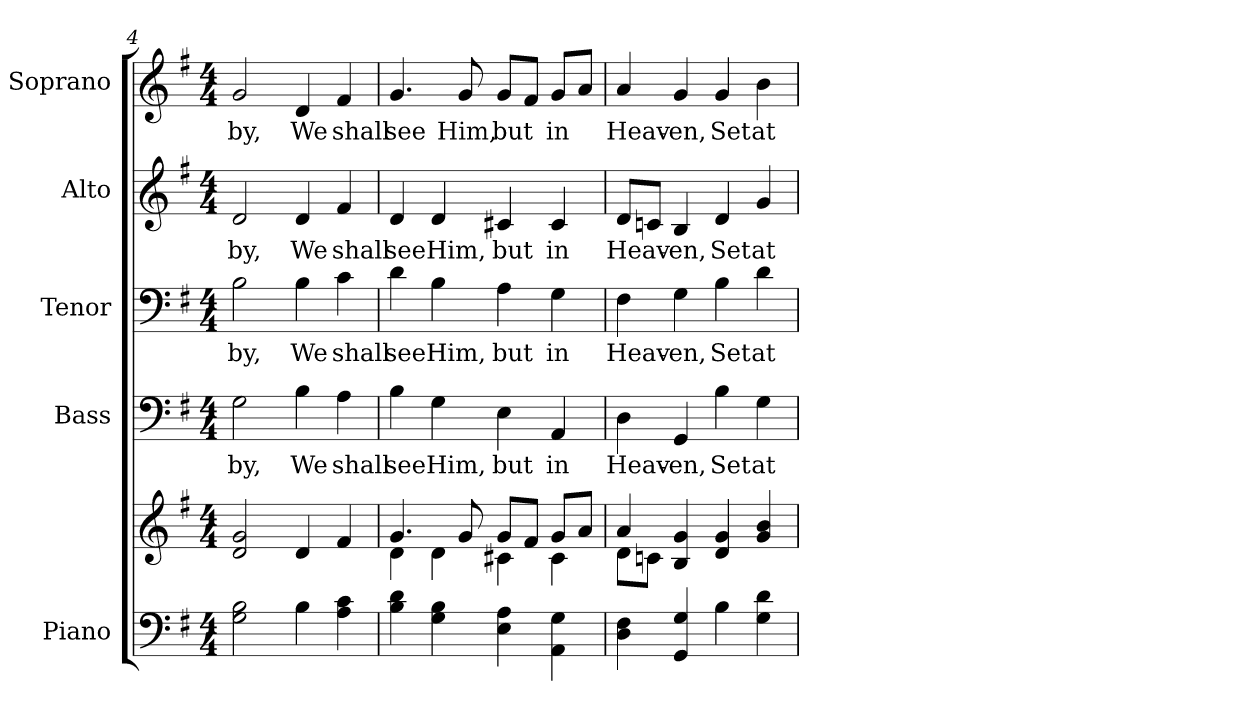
**kern	**kern	**kern	**text	**kern	**text	**kern	**text	**kern	**text
*part5	*part5	*part4	*part4	*part3	*part3	*part2	*part2	*part1	*part1
*staff6	*staff5	*staff4	*staff4	*staff3	*staff3	*staff2	*staff2	*staff1	*staff1
*I"Piano	*	*I"Bass	*	*I"Tenor	*	*I"Alto	*	*I"Soprano	*
*I'Pno.	*	*I'B.	*	*I'T.	*	*I'A.	*	*I'S.	*
*clefF4	*clefG2	*clefF4	*	*clefF4	*	*clefG2	*	*clefG2	*
*k[f#]	*k[f#]	*k[f#]	*	*k[f#]	*	*k[f#]	*	*k[f#]	*
*G:	*G:	*G:	*	*G:	*	*G:	*	*G:	*
*M4/4	*M4/4	*M4/4	*	*M4/4	*	*M4/4	*	*M4/4	*
=4	=4	=4	=4	=4	=4	=4	=4	=4	=4
!	!	!	!LO:LY:b:color=#000000	!	!	!	!	!	!
!	!	!	!	!	!LO:LY:b:color=#000000	!	!	!	!
!	!	!	!	!	!	!	!LO:LY:b:color=#000000	!	!
!	!	!	!	!	!	!	!	!	!LO:LY:b:color=#000000
2Gi\ 2Bi	2di/ 2gi	2Gi\	by,	2Bi\	by,	2di/	by,	2gi/	by,
!	!	!	!LO:LY:b:color=#000000	!	!	!	!	!	!
!	!	!	!	!	!LO:LY:b:color=#000000	!	!	!	!
!	!	!	!	!	!	!	!LO:LY:b:color=#000000	!	!
!	!	!	!	!	!	!	!	!	!LO:LY:b:color=#000000
4Bi\	4di/	4Bi\	We	4Bi\	We	4di/	We	4di/	We
!	!	!	!LO:LY:b:color=#000000	!	!	!	!	!	!
!	!	!	!	!	!LO:LY:b:color=#000000	!	!	!	!
!	!	!	!	!	!	!	!LO:LY:b:color=#000000	!	!
!	!	!	!	!	!	!	!	!	!LO:LY:b:color=#000000
4Ai\ 4ci	4f#i/	4Ai\	shall	4ci\	shall	4f#i/	shall	4f#i/	shall
!!LO:PB:g=z
=5	=5	=5	=5	=5	=5	=5	=5	=5	=5
*	*^	*	*	*	*	*	*	*	*
!	!	!	!	!LO:LY:b:color=#000000	!	!	!	!	!	!
!	!	!	!	!	!	!LO:LY:b:color=#000000	!	!	!	!
!	!	!	!	!	!	!	!	!LO:LY:b:color=#000000	!	!
!	!	!	!	!	!	!	!	!	!	!LO:LY:b:color=#000000
4Bi\ 4di	4.gi/	4di\	4Bi\	see	4di\	see	4di/	see	4.gi/	see
!	!	!	!	!LO:LY:b:color=#000000	!	!	!	!	!	!
!	!	!	!	!	!	!LO:LY:b:color=#000000	!	!	!	!
!	!	!	!	!	!	!	!	!LO:LY:b:color=#000000	!	!
4Gi\ 4Bi	.	4di\	4Gi\	Him,	4Bi\	Him,	4di/	Him,	.	.
!	!	!	!	!	!	!	!	!	!	!LO:LY:b:color=#000000
.	8gi/	.	.	.	.	.	.	.	8gi/	Him,
!	!	!	!	!LO:LY:b:color=#000000	!	!	!	!	!	!
!	!	!	!	!	!	!LO:LY:b:color=#000000	!	!	!	!
!	!	!	!	!	!	!	!	!LO:LY:b:color=#000000	!	!
!	!	!	!	!	!	!	!	!	!	!LO:LY:b:color=#000000
4Ei\ 4Ai	8gi/L	4c#Xi\	4Ei\	but	4Ai\	but	4c#Xi/	but	8gi/L	but
.	8f#i/J	.	.	.	.	.	.	.	8f#i/J	.
!	!	!	!	!LO:LY:b:color=#000000	!	!	!	!	!	!
!	!	!	!	!	!	!LO:LY:b:color=#000000	!	!	!	!
!	!	!	!	!	!	!	!	!LO:LY:b:color=#000000	!	!
!	!	!	!	!	!	!	!	!	!	!LO:LY:b:color=#000000
4AAi\ 4Gi	8gi/L	4c#i\	4AAi/	in	4Gi\	in	4c#i/	in	8gi/L	in
.	8ai/J	.	.	.	.	.	.	.	8ai/J	.
=6	=6	=6	=6	=6	=6	=6	=6	=6	=6	=6
!	!	!	!	!LO:LY:b:color=#000000	!	!	!	!	!	!
!	!	!	!	!	!	!LO:LY:b:color=#000000	!	!	!	!
!	!	!	!	!	!	!	!	!LO:LY:b:color=#000000	!	!
!	!	!	!	!	!	!	!	!	!	!LO:LY:b:color=#000000
4Di\ 4F#i	4ai/	8di\L	4Di\	Heav-	4F#i\	Heav-	8di/L	Heav-	4ai/	Heav-
.	.	8cni\J	.	.	.	.	8cni/J	.	.	.
!	!	!	!	!LO:LY:b:color=#000000	!	!	!	!	!	!
!	!	!	!	!	!	!LO:LY:b:color=#000000	!	!	!	!
!	!	!	!	!	!	!	!	!LO:LY:b:color=#000000	!	!
!	!	!	!	!	!	!	!	!	!	!LO:LY:b:color=#000000
4GGi/ 4Gi	4Bi/ 4gi	4ryy	4GGi/	-en,	4Gi\	-en,	4Bi/	-en,	4gi/	-en,
!	!	!	!	!LO:LY:b:color=#000000	!	!	!	!	!	!
!	!	!	!	!	!	!LO:LY:b:color=#000000	!	!	!	!
!	!	!	!	!	!	!	!	!LO:LY:b:color=#000000	!	!
!	!	!	!	!	!	!	!	!	!	!LO:LY:b:color=#000000
4Bi\	4di/ 4gi	2ryy	4Bi\	Set	4Bi\	Set	4di/	Set	4gi/	Set
!	!	!	!	!LO:LY:b:color=#000000	!	!	!	!	!	!
!	!	!	!	!	!	!LO:LY:b:color=#000000	!	!	!	!
!	!	!	!	!	!	!	!	!LO:LY:b:color=#000000	!	!
!	!	!	!	!	!	!	!	!	!	!LO:LY:b:color=#000000
4Gi\ 4di	4gi/ 4bi	.	4Gi\	at	4di\	at	4gi/	at	4bi\	at
*	*v	*v	*	*	*	*	*	*	*	*
=	=	=	=	=	=	=	=	=	=
*-	*-	*-	*-	*-	*-	*-	*-	*-	*-
